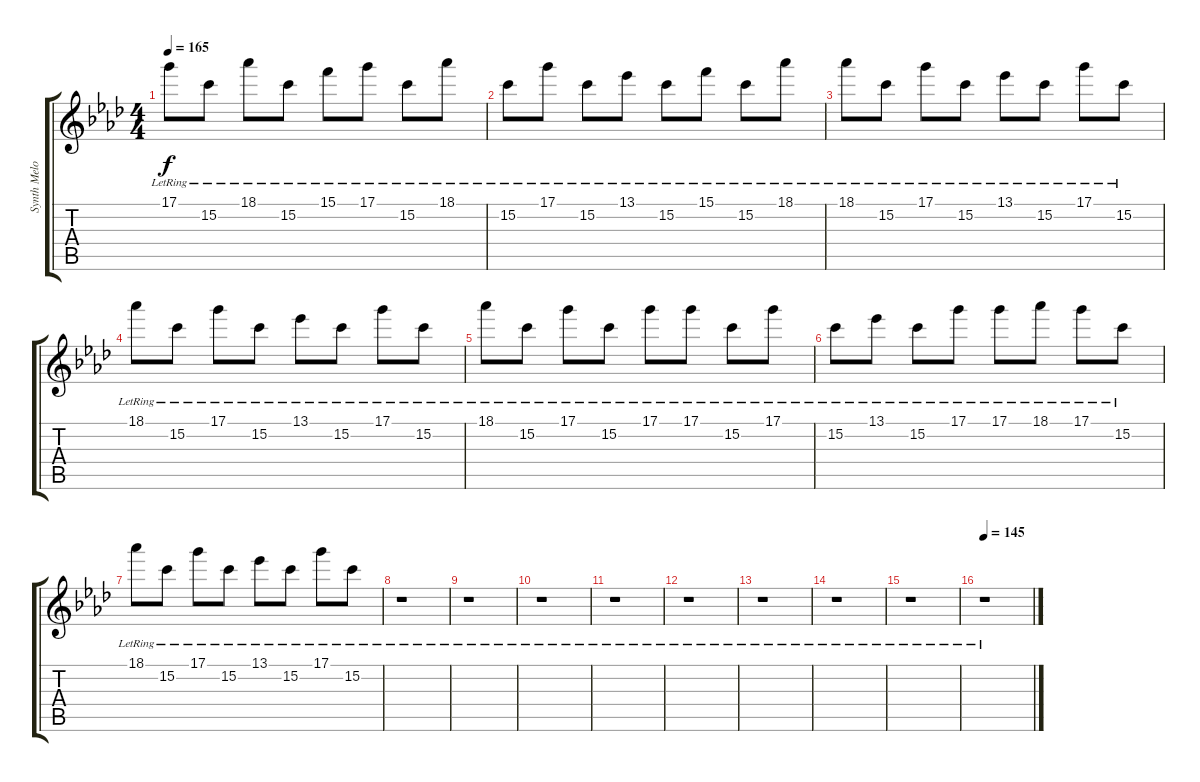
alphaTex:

\track ("Synth Melody Echoes" "Synth Melo") {instrument pad3polysynth}
\staff {score tabs}
\tuning (D5 A4 F4 C4 G3 C3) {hide}
\ts (4 4)
\tempo 165
\clef g2
\ks ab
17.1{lr}.8{dy f} 15.2{lr}.8 18.1{lr}.8 15.2{lr}.8 15.1{lr}.8 17.1{lr}.8 15.2{lr}.8 18.1{lr}.8 |
15.2{lr}.8 17.1{lr}.8 15.2{lr}.8 13.1{lr}.8 15.2{lr}.8 15.1{lr}.8 15.2{lr}.8 18.1{lr}.8 |
18.1{lr}.8 15.2{lr}.8 17.1{lr}.8 15.2{lr}.8 13.1{lr}.8 15.2{lr}.8 17.1{lr}.8 15.2{lr}.8 |
18.1{lr}.8 15.2{lr}.8 17.1{lr}.8 15.2{lr}.8 13.1{lr}.8 15.2{lr}.8 17.1{lr}.8 15.2{lr}.8 |
18.1{lr}.8 15.2{lr}.8 17.1{lr}.8 15.2{lr}.8 17.1{lr}.8 17.1{lr}.8 15.2{lr}.8 17.1{lr}.8 |
15.2{lr}.8 13.1{lr}.8 15.2{lr}.8 17.1{lr}.8 17.1{lr}.8 18.1{lr}.8 17.1{lr}.8 15.2{lr}.8 |
18.1{lr}.8 15.2{lr}.8 17.1{lr}.8 15.2{lr}.8 13.1{lr}.8 15.2{lr}.8 17.1{lr}.8 15.2{lr}.8 |
r.1 |
r.1 |
r.1 |
r.1 |
r.1 |
r.1 |
r.1 |
r.1 |
\tempo 145
r.1
